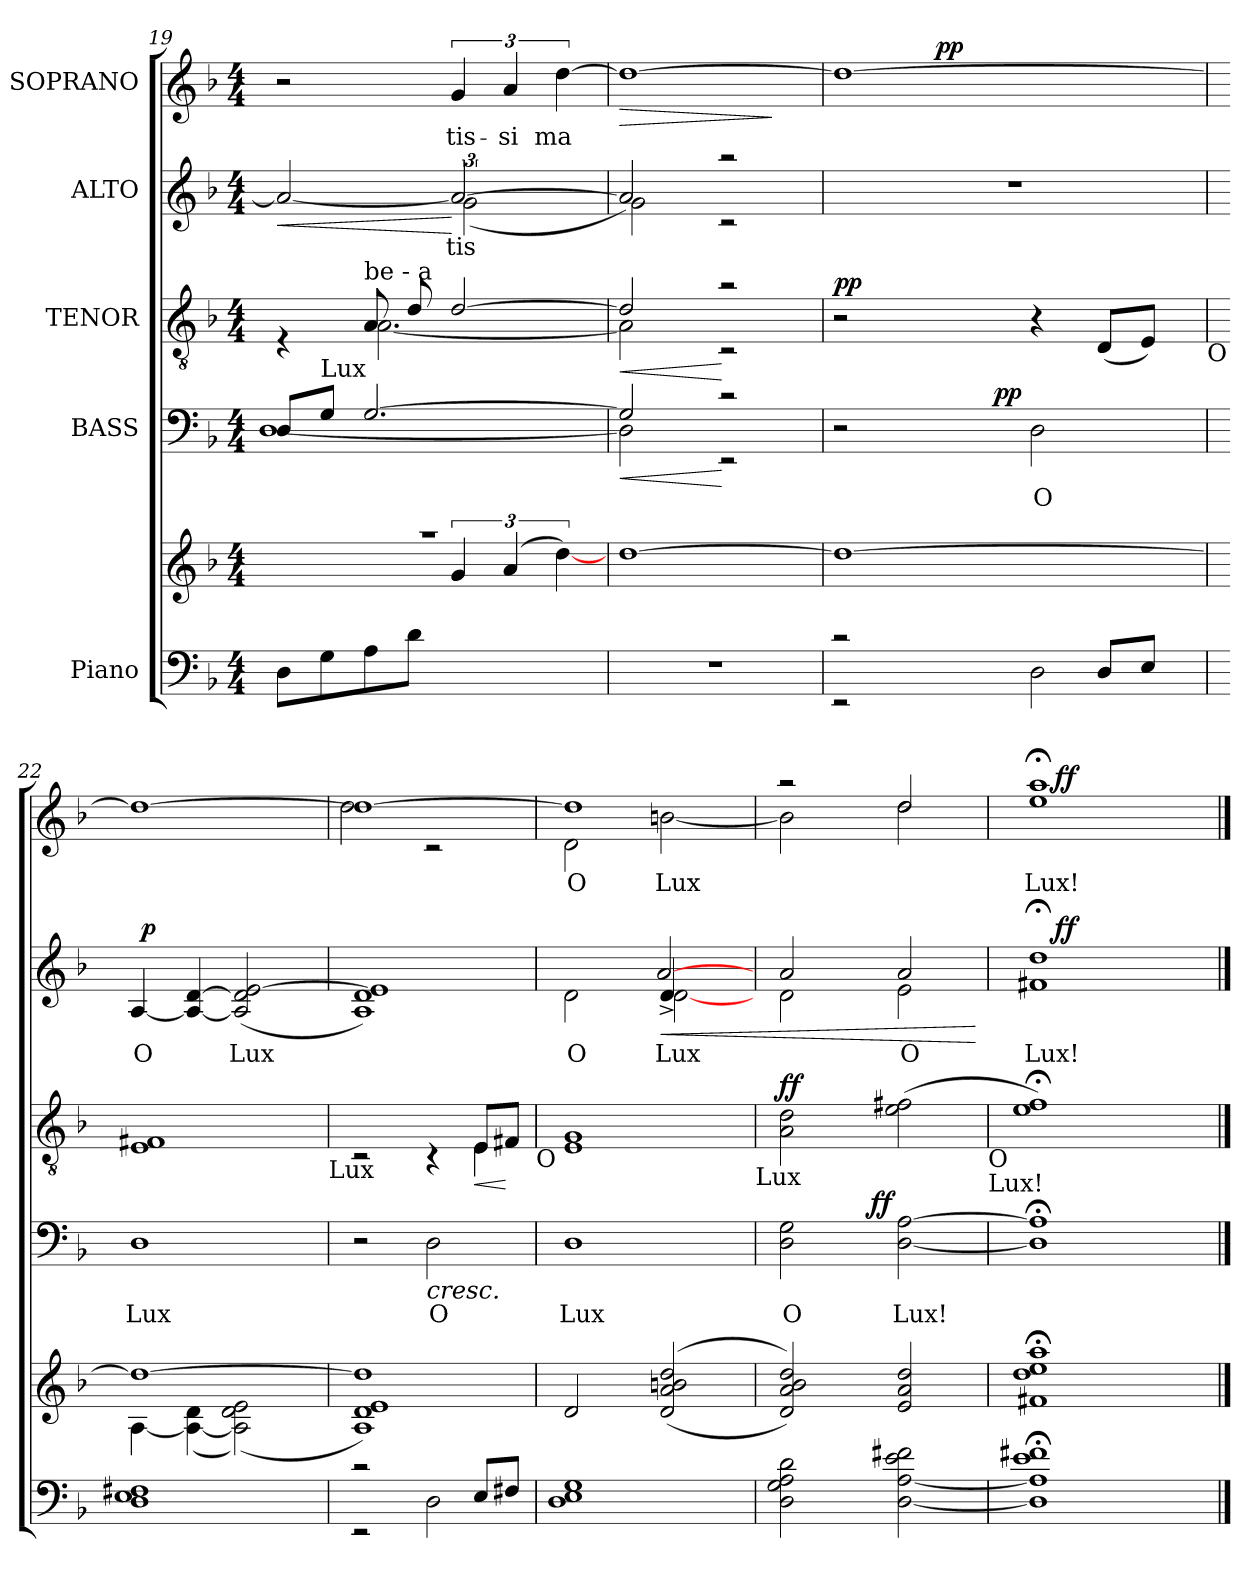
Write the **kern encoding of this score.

**kern	**kern	**kern	**text	**dynam	**kern	**dynam	**kern	**text	**dynam	**kern	**text	**dynam
*part5	*part5	*part4	*part4	*part4	*part3	*part3	*part2	*part2	*part2	*part1	*part1	*part1
*staff6	*staff5	*staff4	*staff4	*staff4	*staff3	*staff3	*staff2	*staff2	*staff2	*staff1	*staff1	*staff1
*I"Piano	*	*I"BASS	*	*	*I"TENOR	*	*I"ALTO	*	*	*I"SOPRANO	*	*
!!LO:LB:g=z
*clefF4	*clefG2	*clefF4	*	*	*clefGv2	*	*clefG2	*	*	*clefG2	*	*
*k[b-]	*k[b-]	*k[b-]	*	*	*k[b-]	*	*k[b-]	*	*	*k[b-]	*	*
*F:	*F:	*F:	*	*	*F:	*	*F:	*	*	*F:	*	*
*M4/4	*M4/4	*M4/4	*	*	*M4/4	*	*M4/4	*	*	*M4/4	*	*
=19	=19	=19	=19	=19	=19	=19	=19	=19	=19	=19	=19	=19
*	*^	*^	*	*	*^	*	*	*	*	*	*	*
!	!	!	!	!	!	!	!	!	!	!	!	!LO:HP:b	!	!	!
*	*	*	*	*	*	*	*	*	*	*^	*	*	*	*	*
8D\L	1r	2ryy	8D>/L	[<1D	.	.	4ryy	4rE	.	2a/_	2ryy	.	<	2r	.	.
!	!	!	!LO:TX:a:t=Lux	!	!	!	!	!	!	!	!	!	!	!	!	!
8G\	.	.	8G/J	.	.	.	.	.	.	.	.	.	.	.	.	.
!	!	!	!	!	!	!	!LO:TX:a:t=be - a	!	!	!	!	!	!	!	!	!
8A\	.	.	[>2.G/	.	.	.	8A/	[<2.A\	.	.	.	.	.	.	.	.
8d\J	.	.	.	.	.	.	8d/	.	.	.	.	.	.	.	.	.
!	!	!	!	!	!	!	!	!	!	!	!	!LO:LY:b	!	!	!LO:LY:b	!
2ryy	.	6g/	.	.	.	.	[>2d/	.	.	2a/_	(<3g\	tis	[	6g/	tis-	.
!	!	!	!	!	!	!	!	!	!	!	!	!	!	!	!LO:LY:b	!
.	.	(<6a/	.	.	.	.	.	.	.	.	.	.	.	6a/	-si	.
!	!	!	!	!	!	!	!	!	!	!	!	!	!	!	!LO:LY:b	!
.	.	[>6dd\)	.	.	.	.	.	.	.	.	6ryy	.	.	[>6dd\	ma	.
=20	=20	=20	=20	=20	=20	=20	=20	=20	=20	=20	=20	=20	=20	=20	=20	=20
!	!	!	!	!	!	!LO:HP:b	!	!	!LO:HP:b	!	!	!	!	!	!	!LO:HP:b
*	*v	*v	*	*	*	*	*	*	*	*	*	*	*	*	*	*
1r	[>1dd	2G/]	2D\]	.	<	2d/]	2A\]	<	2a/])	2g\	.	.	1dd_	.	>
.	.	2rc	2rEE	.	[	2ra	2rC	[	2raa	2rc	.	.	.	.	.
*	*	*v	*v	*	*	*	*	*	*v	*v	*	*	*	*	*
*	*	*	*	*	*v	*v	*	*	*	*	*	*	*
.	.	.	.	.	.	.	.	.	.	.	.	]
=21	=21	=21	=21	=21	=21	=21	=21	=21	=21	=21	=21	=21
*^	*	*	*	*	*	*	*	*	*	*	*	*
!	!	!	!	!	!	!	!LO:DY:a	!	!	!	!	!	!
*	*	*	*^	*	*	*	*	*	*	*	*^	*	*
2rc	2rEE	1dd_	2r	4ryy	.	.	2r	pp	1r	.	.	1dd_	6ryy	.	.
.	.	.	.	.	.	.	.	.	.	.	.	.	12ryy	.	.
.	.	.	.	8ryy	.	.	.	.	.	.	.	.	48ryy	.	.
!	!	!	!	!	!	!	!	!	!	!	!	!	!	!	!LO:DY:a
.	.	.	.	.	.	.	.	.	.	.	.	.	3%2ryy	.	pp
.	.	.	.	32ryy	.	.	.	.	.	.	.	.	.	.	.
!	!	!	!	!	!	!LO:DY:a	!	!	!	!	!	!	!	!	!
.	.	.	.	2ryy	.	pp	.	.	.	.	.	.	.	.	.
!	!	!	!	!	!LO:LY:b	!	!	!	!	!	!	!	!	!	!
4ryy	2D\	.	2D\	.	O	.	4r	.	.	.	.	.	.	.	.
8D/L	.	.	.	.	.	.	(<8D/L	.	.	.	.	.	.	.	.
8E/J	.	.	.	.	.	.	8E/J)	.	.	.	.	.	.	.	.
.	.	.	.	16.ryy	.	.	.	.	.	.	.	.	.	.	.
.	.	.	.	.	.	.	.	.	.	.	.	.	24.ryy	.	.
!	!	!	!	!	!	!	!LO:TX:b:t=O	!	!	!	!	!	!	!	!
=22	=22	=22	=22	=22	=22	=22	=22	=22	=22	=22	=22	=22	=22	=22	=22
*	*	*^	*	*	*	*	*	*	*	*	*	*	*	*	*
!	!	!	!	!	!	!LO:LY:b	!	!	!	!	!LO:LY:b	!	!	!	!	!
*v	*v	*	*	*v	*v	*	*	*	*	*^	*	*	*v	*v	*	*
1D 1E 1F#X	1dd_	[<4A\	1D	Lux	.	1E 1F#X	.	[<4A/	48ryy	O	.	1dd_	.	.
!	!	!	!	!	!	!	!	!	!	!	!LO:DY:a	!	!	!
.	.	.	.	.	.	.	.	.	3%2ryy	.	p	.	.	.
.	.	(4A\_ 4d\	.	.	.	.	.	4A/_ [>4d/	.	.	.	.	.	.
!	!	!	!	!	!	!	!	!	!	!LO:LY:b	!	!	!	!
.	.	(2A\] 2d\ 2e\)	.	.	.	.	.	(<2A/] 2d/] [<2e/	.	Lux	.	.	.	.
.	.	.	.	.	.	.	.	.	6...ryy	.	.	.	.	.
!	!	!	!	!	!	!LO:TX:b:t=Lux	!	!	!	!	!	!	!	!
*	*v	*v	*	*	*	*	*	*v	*v	*	*	*	*	*
=23	=23	=23	=23	=23	=23	=23	=23	=23	=23	=23	=23	=23
*^	*	*	*	*	*^	*	*	*	*	*^	*	*
2rc	2rEE	1A 1d 1e 1dd])	2r	.	.	2.ryy	2rC	.	1A 1d 1e])	.	.	1dd_	2dd\	.	.
!	!	!	!	!LO:LY:b	!LO:HP:b	!	!	!	!	!	!	!	!	!	!
4ryy	2D\	.	2D\	O	<	.	4rC	.	.	.	.	.	2rc	.	.
!	!	!	!	!	!	!	!	!LO:HP:b	!	!	!	!	!	!	!
8E/L	.	.	.	.	.	8E/L	4E\	<	.	.	.	.	.	.	.
8F#X/J	.	.	.	.	.	8F#X/J	.	[	.	.	.	.	.	.	.
*v	*v	*	*	*	*	*v	*v	*	*	*	*	*	*	*	*
!	!	!	!	!	!LO:TX:b:t=O	!	!	!	!	!	!	!	!
=24	=24	=24	=24	=24	=24	=24	=24	=24	=24	=24	=24	=24	=24
!	!	!	!LO:LY:b	!	!	!	!	!LO:LY:b	!	!	!	!LO:LY:b	!
*	*	*	*	*	*	*	*^	*	*	*	*	*	*
*	*	*	*	*	*	*	*	*^	*	*	*	*	*	*
*	*	*	*	*	*	*	*	*	*^	*	*	*	*	*	*
1D 1E 1G	2d/	1D	Lux	.	1E 1G	.	48%13ryy	2d\	2ryy	2ryy	O	.	1dd]	2d\	O	.
.	.	.	.	.	.	.	48%35ryy	.	.	.	.	.	.	.	.	.
!	!	!	!	!	!	!	!	!	!	!	!LO:LY:b	!LO:HP:b	!	!	!LO:LY:b	!
.	((<2d/ 2a/ 2bn/ 2dd/	.	.	.	.	.	.	4d^>/	[>2a/	[<2d\	Lux	<	.	[<2bn\	Lux	.
.	.	.	.	.	.	.	.	4ryy	.	.	.	.	.	.	.	.
*	*	*	*	*	*	*	*	*v	*v	*v	*	*	*	*	*	*
!	!	!	!	!	!LO:TX:b:t=Lux	!	!	!	!	!	!	!	!	!
=25	=25	=25	=25	=25	=25	=25	=25	=25	=25	=25	=25	=25	=25	=25
!	!	!	!LO:LY:b	!	!	!LO:DY:a	!	!	!	!	!	!	!	!
*	*	*^	*	*	*	*	*	*	*	*	*	*	*	*
2D\ 2G\ 2A\ 2d\	2d/ 2a/ 2b-/ 2dd/))	2D\ 2G\	4ryy	O	.	2A\ 2d\	ff	2a/	2d\	.	.	2raa	2b\]	.	.
.	.	.	8ryy	.	.	.	.	.	.	.	.	.	.	.	.
.	.	.	32ryy	.	.	.	.	.	.	.	.	.	.	.	.
!	!	!	!	!	!LO:DY:a	!	!	!	!	!	!	!	!	!	!
.	.	.	2ryy	.	ff	.	.	.	.	.	.	.	.	.	.
!	!	!	!	!LO:LY:b	!	!	!	!	!	!LO:LY:b	!	!	!	!LO:LY:b	!
[<2D\ [<2A\ 2e\ 2f#X\	2e/ 2a/ 2dd/	[<2D\ [>2A\	.	Lux!	[	(>2e\ 2f#X\	.	2a/	2e\	O	.	2dd/	2dd\	.	.
.	.	.	16.ryy	.	.	.	.	.	.	.	.	.	.	.	.
*	*	*	*	*	*	*	*	*v	*v	*	*	*	*	*	*
*	*	*	*	*	*	*	*	*	*	*	*v	*v	*	*
.	.	.	.	.	.	.	.	.	.	[	.	.	.
!	!	!	!	!	!	!LO:TX:b:t=O	!	!	!	!	!	!	!
!	!	!	!	!	!	!LO:TX:b:t=Lux!	!	!	!	!	!	!	!
=26	=26	=26	=26	=26	=26	=26	=26	=26	=26	=26	=26	=26	=26
!	!	!	!	!	!	!	!	!	!LO:LY:b	!	!	!LO:LY:b	!
*	*	*v	*v	*	*	*	*	*^	*	*	*^	*	*
1D];< 1A];< 1e;< 1f#;<	1f#X;< 1dd;< 1ee;< 1aa;<	1D];< 1A];<	.	.	1e;< 1f;<)	.	1f#X; 1dd;	16.ryy	Lux!	.	1ee;< 1aa;<	16.ryy	Lux!	.
!	!	!	!	!	!	!	!	!	!	!LO:DY:a	!	!	!	!LO:DY:a
.	.	.	.	.	.	.	.	2ryy	.	ff	.	2ryy	.	ff
.	.	.	.	.	.	.	.	4ryy	.	.	.	4ryy	.	.
.	.	.	.	.	.	.	.	8ryy	.	.	.	8ryy	.	.
.	.	.	.	.	.	.	.	32ryy	.	.	.	32ryy	.	.
*	*	*	*	*	*	*	*v	*v	*	*	*	*	*	*
*	*	*	*	*	*	*	*	*	*	*v	*v	*	*
==	==	==	==	==	==	==	==	==	==	==	==	==
*-	*-	*-	*-	*-	*-	*-	*-	*-	*-	*-	*-	*-
